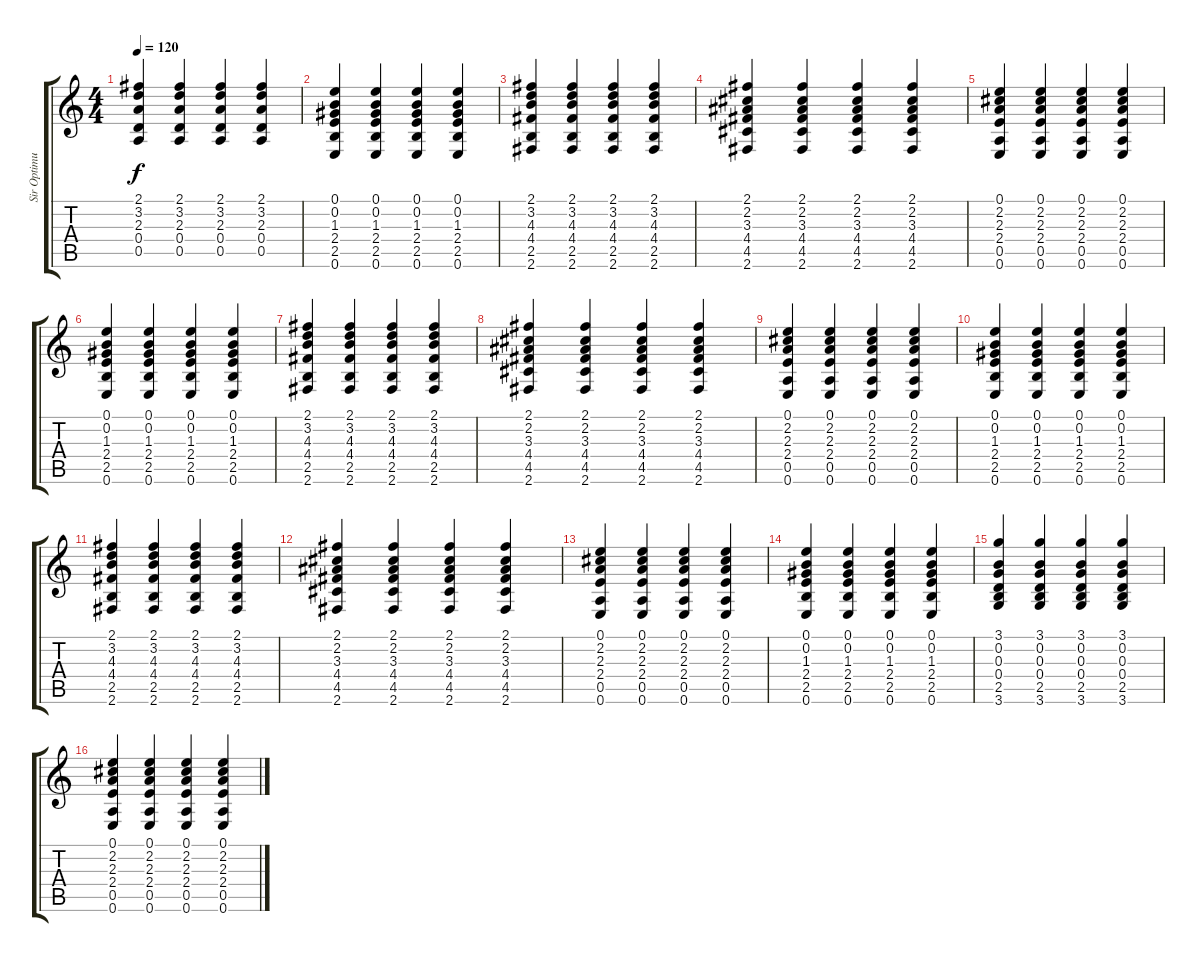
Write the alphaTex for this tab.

\track ("Sir Optimus Prime" "Sir Optimu") {instrument acousticguitarsteel}
\staff {score tabs}
\tuning (E4 B3 G3 D3 A2 E2) {hide}
\ts (4 4)
\tempo 120
\clef g2
\ks c
(2.1 3.2 2.3 0.4 0.5).4{dy f} (2.1 3.2 2.3 0.4 0.5).4 (2.1 3.2 2.3 0.4 0.5).4 (2.1 3.2 2.3 0.4 0.5).4 |
(0.1 0.2 1.3 2.4 2.5 0.6).4 (0.1 0.2 1.3 2.4 2.5 0.6).4 (0.1 0.2 1.3 2.4 2.5 0.6).4 (0.1 0.2 1.3 2.4 2.5 0.6).4 |
(2.1 3.2 4.3 4.4 2.5 2.6).4 (2.1 3.2 4.3 4.4 2.5 2.6).4 (2.1 3.2 4.3 4.4 2.5 2.6).4 (2.1 3.2 4.3 4.4 2.5 2.6).4 |
(2.1 2.2 3.3 4.4 4.5 2.6).4 (2.1 2.2 3.3 4.4 4.5 2.6).4 (2.1 2.2 3.3 4.4 4.5 2.6).4 (2.1 2.2 3.3 4.4 4.5 2.6).4 |
(0.1 2.2 2.3 2.4 0.5 0.6).4 (0.1 2.2 2.3 2.4 0.5 0.6).4 (0.1 2.2 2.3 2.4 0.5 0.6).4 (0.1 2.2 2.3 2.4 0.5 0.6).4 |
(0.1 0.2 1.3 2.4 2.5 0.6).4 (0.1 0.2 1.3 2.4 2.5 0.6).4 (0.1 0.2 1.3 2.4 2.5 0.6).4 (0.1 0.2 1.3 2.4 2.5 0.6).4 |
(2.1 3.2 4.3 4.4 2.5 2.6).4 (2.1 3.2 4.3 4.4 2.5 2.6).4 (2.1 3.2 4.3 4.4 2.5 2.6).4 (2.1 3.2 4.3 4.4 2.5 2.6).4 |
(2.1 2.2 3.3 4.4 4.5 2.6).4 (2.1 2.2 3.3 4.4 4.5 2.6).4 (2.1 2.2 3.3 4.4 4.5 2.6).4 (2.1 2.2 3.3 4.4 4.5 2.6).4 |
(0.1 2.2 2.3 2.4 0.5 0.6).4 (0.1 2.2 2.3 2.4 0.5 0.6).4 (0.1 2.2 2.3 2.4 0.5 0.6).4 (0.1 2.2 2.3 2.4 0.5 0.6).4 |
(0.1 0.2 1.3 2.4 2.5 0.6).4 (0.1 0.2 1.3 2.4 2.5 0.6).4 (0.1 0.2 1.3 2.4 2.5 0.6).4 (0.1 0.2 1.3 2.4 2.5 0.6).4 |
(2.1 3.2 4.3 4.4 2.5 2.6).4 (2.1 3.2 4.3 4.4 2.5 2.6).4 (2.1 3.2 4.3 4.4 2.5 2.6).4 (2.1 3.2 4.3 4.4 2.5 2.6).4 |
(2.1 2.2 3.3 4.4 4.5 2.6).4 (2.1 2.2 3.3 4.4 4.5 2.6).4 (2.1 2.2 3.3 4.4 4.5 2.6).4 (2.1 2.2 3.3 4.4 4.5 2.6).4 |
(0.1 2.2 2.3 2.4 0.5 0.6).4 (0.1 2.2 2.3 2.4 0.5 0.6).4 (0.1 2.2 2.3 2.4 0.5 0.6).4 (0.1 2.2 2.3 2.4 0.5 0.6).4 |
(0.1 0.2 1.3 2.4 2.5 0.6).4 (0.1 0.2 1.3 2.4 2.5 0.6).4 (0.1 0.2 1.3 2.4 2.5 0.6).4 (0.1 0.2 1.3 2.4 2.5 0.6).4 |
(3.1 0.2 0.3 0.4 2.5 3.6).4 (3.1 0.2 0.3 0.4 2.5 3.6).4 (3.1 0.2 0.3 0.4 2.5 3.6).4 (3.1 0.2 0.3 0.4 2.5 3.6).4 |
(0.1 2.2 2.3 2.4 0.5 0.6).4 (0.1 2.2 2.3 2.4 0.5 0.6).4 (0.1 2.2 2.3 2.4 0.5 0.6).4 (0.1 2.2 2.3 2.4 0.5 0.6).4
